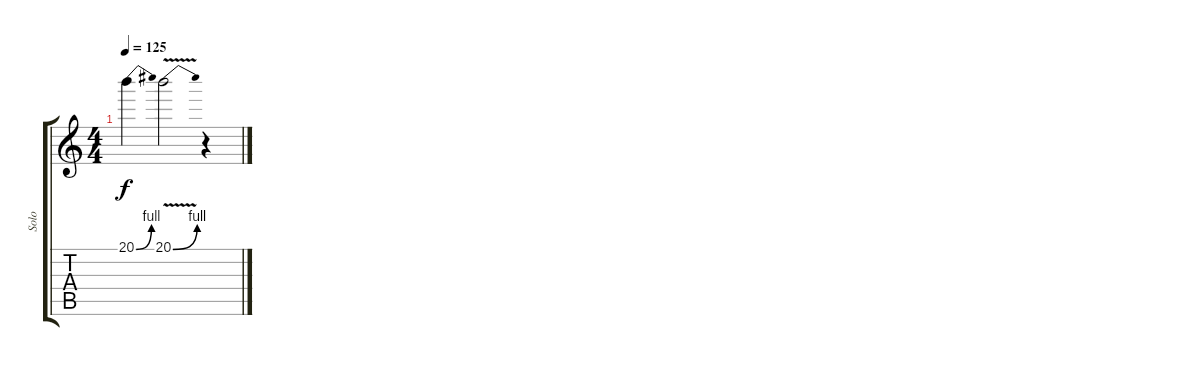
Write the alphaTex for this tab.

\track ("Solo" "Solo") {instrument distortionguitar}
\staff {score tabs}
\tuning (Eb4 Bb3 Gb3 Db3 Ab2 Eb2) {hide}
\ts (4 4)
\tempo 125
\clef g2
\ks c
20.1{be (bend 0 0 60 4)}.4{dy f} 20.1{be (bend 0 0 60 4) v}.2 r.4
